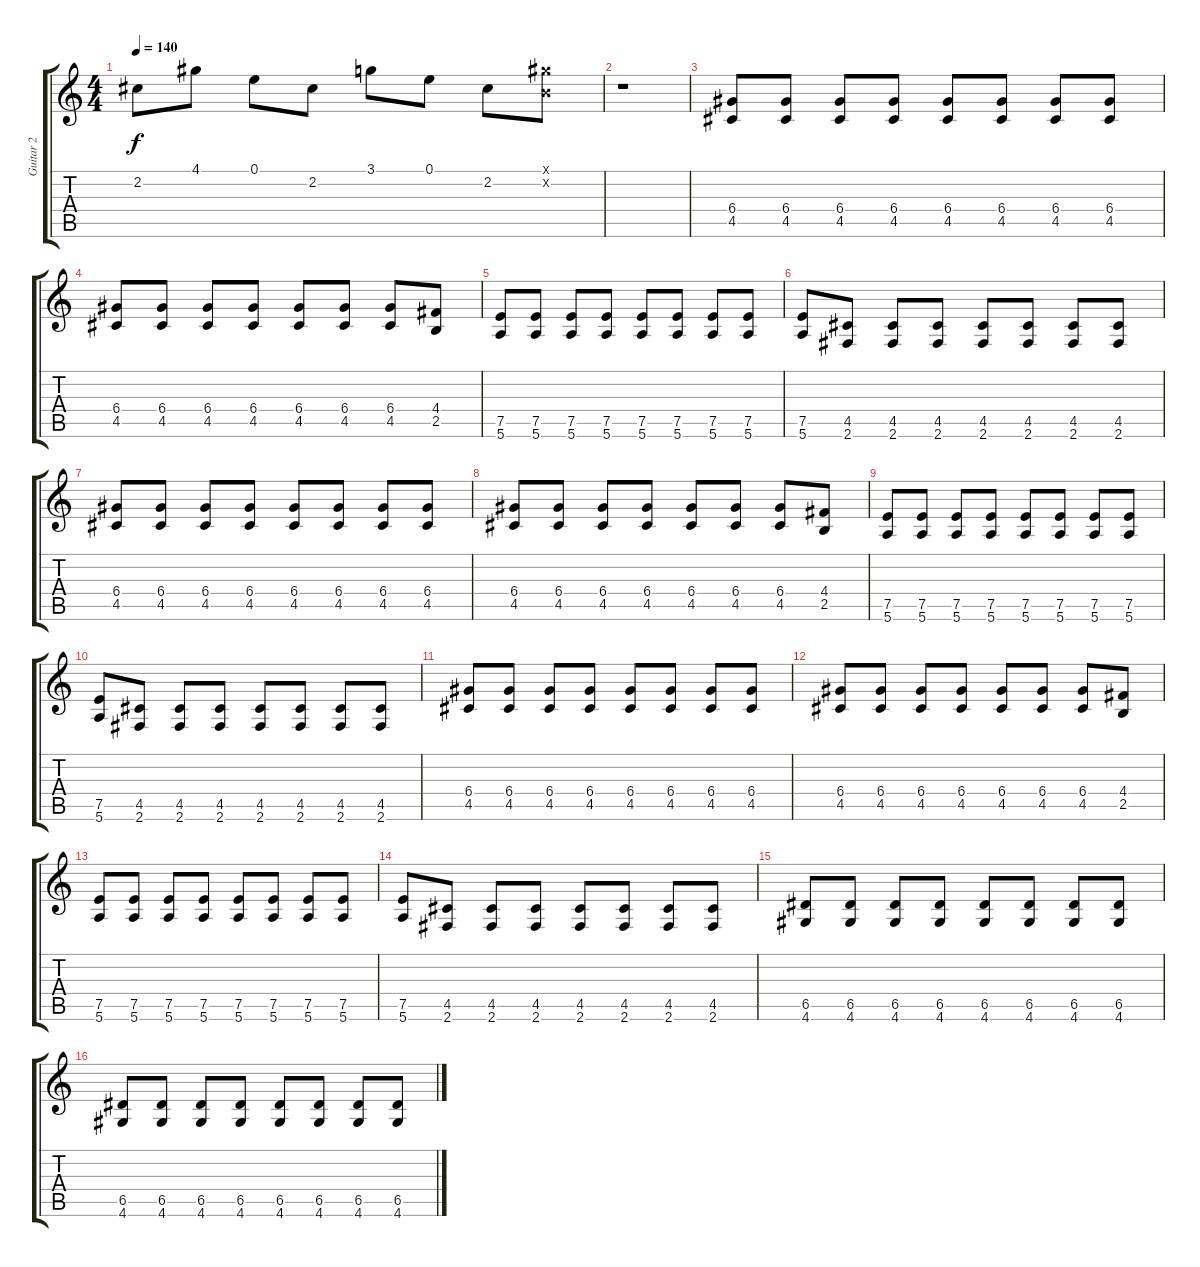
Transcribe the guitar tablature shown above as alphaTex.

\track ("Guitar 2" "Guitar 2") {instrument overdrivenguitar}
\staff {score tabs}
\tuning (E4 B3 G3 D3 A2 E2) {hide}
\ts (4 4)
\tempo 140
\clef g2
\ks c
2.2.8{dy f} 4.1.8 0.1.8 2.2.8 3.1.8 0.1.8 2.2.8 (4.1{x} 0.2{x}).8 |
r.1 |
(6.4 4.5).8 (6.4 4.5).8 (6.4 4.5).8 (6.4 4.5).8 (6.4 4.5).8 (6.4 4.5).8 (6.4 4.5).8 (6.4 4.5).8 |
(6.4 4.5).8 (6.4 4.5).8 (6.4 4.5).8 (6.4 4.5).8 (6.4 4.5).8 (6.4 4.5).8 (6.4 4.5).8 (4.4 2.5).8 |
(7.5 5.6).8 (7.5 5.6).8 (7.5 5.6).8 (7.5 5.6).8 (7.5 5.6).8 (7.5 5.6).8 (7.5 5.6).8 (7.5 5.6).8 |
(7.5 5.6).8 (4.5 2.6).8 (4.5 2.6).8 (4.5 2.6).8 (4.5 2.6).8 (4.5 2.6).8 (4.5 2.6).8 (4.5 2.6).8 |
(6.4 4.5).8 (6.4 4.5).8 (6.4 4.5).8 (6.4 4.5).8 (6.4 4.5).8 (6.4 4.5).8 (6.4 4.5).8 (6.4 4.5).8 |
(6.4 4.5).8 (6.4 4.5).8 (6.4 4.5).8 (6.4 4.5).8 (6.4 4.5).8 (6.4 4.5).8 (6.4 4.5).8 (4.4 2.5).8 |
(7.5 5.6).8 (7.5 5.6).8 (7.5 5.6).8 (7.5 5.6).8 (7.5 5.6).8 (7.5 5.6).8 (7.5 5.6).8 (7.5 5.6).8 |
(7.5 5.6).8 (4.5 2.6).8 (4.5 2.6).8 (4.5 2.6).8 (4.5 2.6).8 (4.5 2.6).8 (4.5 2.6).8 (4.5 2.6).8 |
(6.4 4.5).8 (6.4 4.5).8 (6.4 4.5).8 (6.4 4.5).8 (6.4 4.5).8 (6.4 4.5).8 (6.4 4.5).8 (6.4 4.5).8 |
(6.4 4.5).8 (6.4 4.5).8 (6.4 4.5).8 (6.4 4.5).8 (6.4 4.5).8 (6.4 4.5).8 (6.4 4.5).8 (4.4 2.5).8 |
(7.5 5.6).8 (7.5 5.6).8 (7.5 5.6).8 (7.5 5.6).8 (7.5 5.6).8 (7.5 5.6).8 (7.5 5.6).8 (7.5 5.6).8 |
(7.5 5.6).8 (4.5 2.6).8 (4.5 2.6).8 (4.5 2.6).8 (4.5 2.6).8 (4.5 2.6).8 (4.5 2.6).8 (4.5 2.6).8 |
(6.5 4.6).8 (6.5 4.6).8 (6.5 4.6).8 (6.5 4.6).8 (6.5 4.6).8 (6.5 4.6).8 (6.5 4.6).8 (6.5 4.6).8 |
(6.5 4.6).8 (6.5 4.6).8 (6.5 4.6).8 (6.5 4.6).8 (6.5 4.6).8 (6.5 4.6).8 (6.5 4.6).8 (6.5 4.6).8
